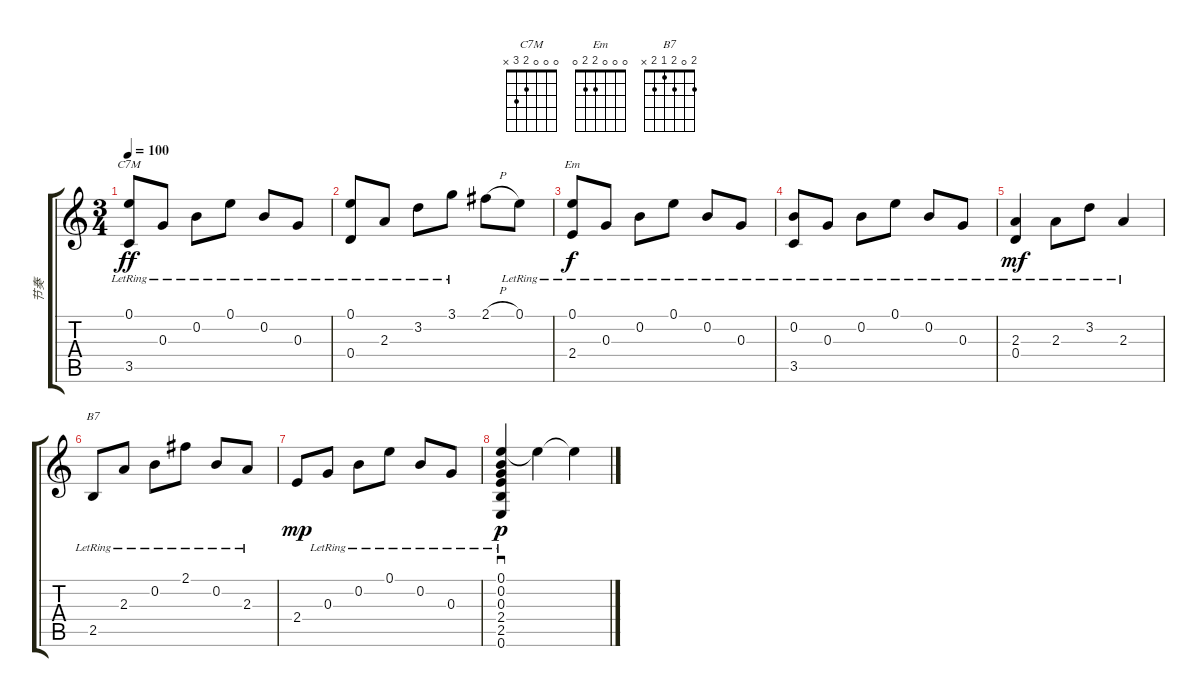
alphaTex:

\track ("节奏" "节奏") {instrument acousticguitarsteel}
\staff {score tabs}
\tuning (E4 B3 G3 D3 A2 E2) {hide}
\chord ("C7M" 0 0 0 2 3 x)
\chord ("Em" 0 0 0 2 2 0)
\chord ("B7" 2 0 2 1 2 x)
\ts (3 4)
\tempo 100
\clef g2
\ks c
(0.1{lr} 3.5{lr}).8{ch "C7M" dy ff} 0.3{lr}.8 0.2{lr}.8 0.1{lr}.8 0.2{lr}.8 0.3{lr}.8 |
(0.1{lr} 0.4{lr}).8 2.3{lr}.8 3.2{lr}.8 3.1{lr}.8 2.1{h}.8 0.1{lr}.8 |
(0.1{lr} 2.4{lr}).8{ch "Em" dy f} 0.3{lr}.8 0.2{lr}.8 0.1{lr}.8 0.2{lr}.8 0.3{lr}.8 |
(0.2{lr} 3.5{lr}).8 0.3{lr}.8 0.2{lr}.8 0.1{lr}.8 0.2{lr}.8 0.3{lr}.8 |
(2.3{lr} 0.4{lr}).4{dy mf} 2.3{lr}.8 3.2{lr}.8 2.3{lr}.4 |
2.5{lr}.8{ch "B7"} 2.3{lr}.8 0.2{lr}.8 2.1{lr}.8 0.2{lr}.8 2.3{lr}.8 |
2.4.8{dy mp} 0.3{lr}.8 0.2{lr}.8 0.1{lr}.8 0.2{lr}.8 0.3{lr}.8 |
(0.1{lr} 0.2{lr} 0.3{lr} 2.4{lr} 2.5{lr} 0.6{lr}).4{sd dy p} 0.1{t}.4 0.1{t}.4
